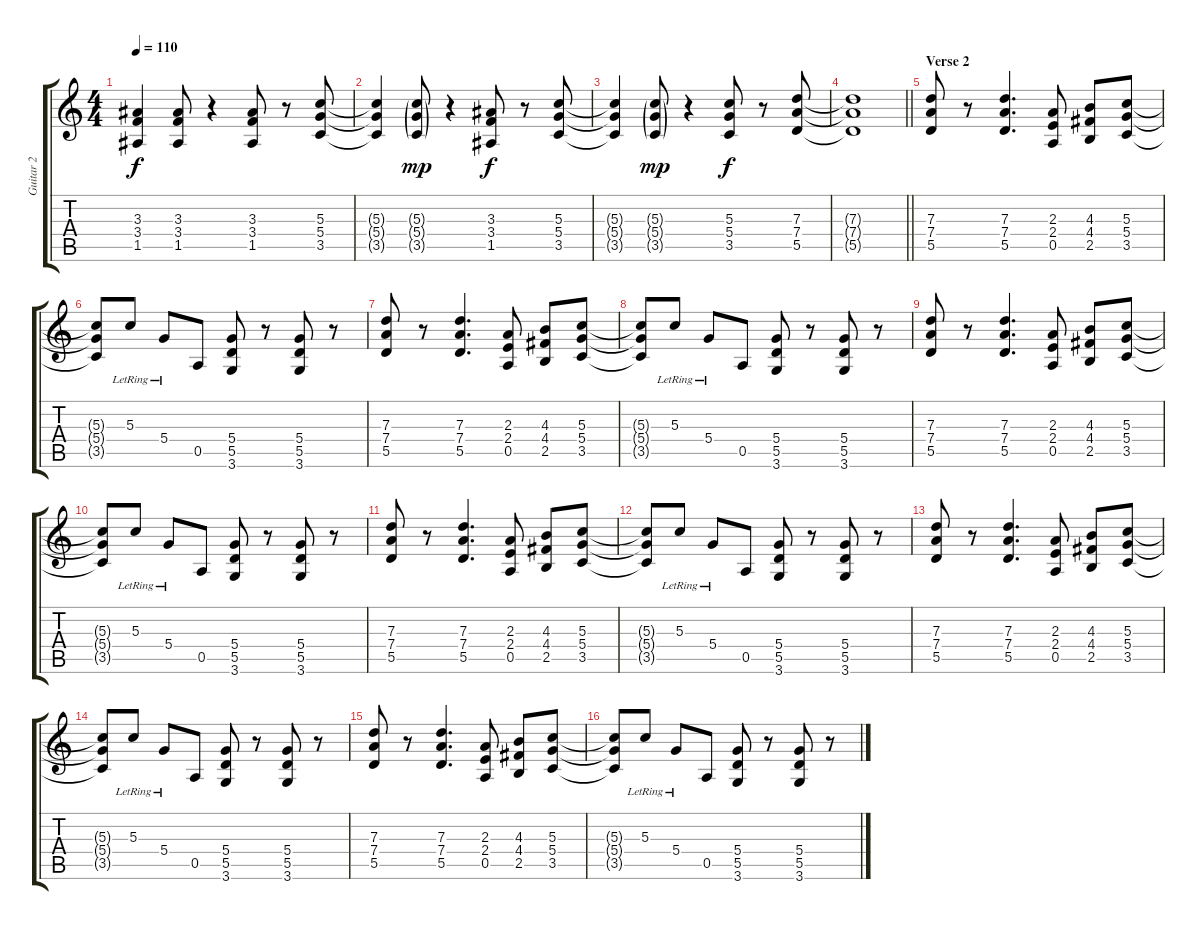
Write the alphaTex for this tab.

\track ("Guitar 2" "Guitar 2") {instrument acousticguitarsteel}
\staff {score tabs}
\tuning (E4 B3 G3 D3 A2 E2) {hide}
\ts (4 4)
\tempo 110
\clef g2
\ks c
(3.3 3.4 1.5).4{dy f} (3.3 3.4 1.5).8 r.4 (3.3 3.4 1.5).8 r.8 (5.3 5.4 3.5).8 |
(5.3{t} 5.4{t} 3.5{t}).4 (5.3{g} 5.4{g} 3.5{g}).8{dy mp} r.4 (3.3 3.4 1.5).8{dy f} r.8 (5.3 5.4 3.5).8 |
(5.3{t} 5.4{t} 3.5{t}).4 (5.3{g} 5.4{g} 3.5{g}).8{dy mp} r.4 (5.3 5.4 3.5).8{dy f} r.8 (7.3 7.4 5.5).8 |
\barLineRight lightlight
(7.3{t} 7.4{t} 5.5{t}).1 |
\section ("" "Verse 2")
(7.3 7.4 5.5).8 r.8 (7.3 7.4 5.5).4{d} (2.3 2.4 0.5).8 (4.3 4.4 2.5).8 (5.3 5.4 3.5).8 |
(5.3{t} 5.4{t} 3.5{t}).8 5.3{lr}.8 5.4{lr}.8 0.5.8 (5.4 5.5 3.6).8 r.8 (5.4 5.5 3.6).8 r.8 |
(7.3 7.4 5.5).8 r.8 (7.3 7.4 5.5).4{d} (2.3 2.4 0.5).8 (4.3 4.4 2.5).8 (5.3 5.4 3.5).8 |
(5.3{t} 5.4{t} 3.5{t}).8 5.3{lr}.8 5.4{lr}.8 0.5.8 (5.4 5.5 3.6).8 r.8 (5.4 5.5 3.6).8 r.8 |
(7.3 7.4 5.5).8 r.8 (7.3 7.4 5.5).4{d} (2.3 2.4 0.5).8 (4.3 4.4 2.5).8 (5.3 5.4 3.5).8 |
(5.3{t} 5.4{t} 3.5{t}).8 5.3{lr}.8 5.4{lr}.8 0.5.8 (5.4 5.5 3.6).8 r.8 (5.4 5.5 3.6).8 r.8 |
(7.3 7.4 5.5).8 r.8 (7.3 7.4 5.5).4{d} (2.3 2.4 0.5).8 (4.3 4.4 2.5).8 (5.3 5.4 3.5).8 |
(5.3{t} 5.4{t} 3.5{t}).8 5.3{lr}.8 5.4{lr}.8 0.5.8 (5.4 5.5 3.6).8 r.8 (5.4 5.5 3.6).8 r.8 |
(7.3 7.4 5.5).8 r.8 (7.3 7.4 5.5).4{d} (2.3 2.4 0.5).8 (4.3 4.4 2.5).8 (5.3 5.4 3.5).8 |
(5.3{t} 5.4{t} 3.5{t}).8 5.3{lr}.8 5.4{lr}.8 0.5.8 (5.4 5.5 3.6).8 r.8 (5.4 5.5 3.6).8 r.8 |
(7.3 7.4 5.5).8 r.8 (7.3 7.4 5.5).4{d} (2.3 2.4 0.5).8 (4.3 4.4 2.5).8 (5.3 5.4 3.5).8 |
(5.3{t} 5.4{t} 3.5{t}).8 5.3{lr}.8 5.4{lr}.8 0.5.8 (5.4 5.5 3.6).8 r.8 (5.4 5.5 3.6).8 r.8
